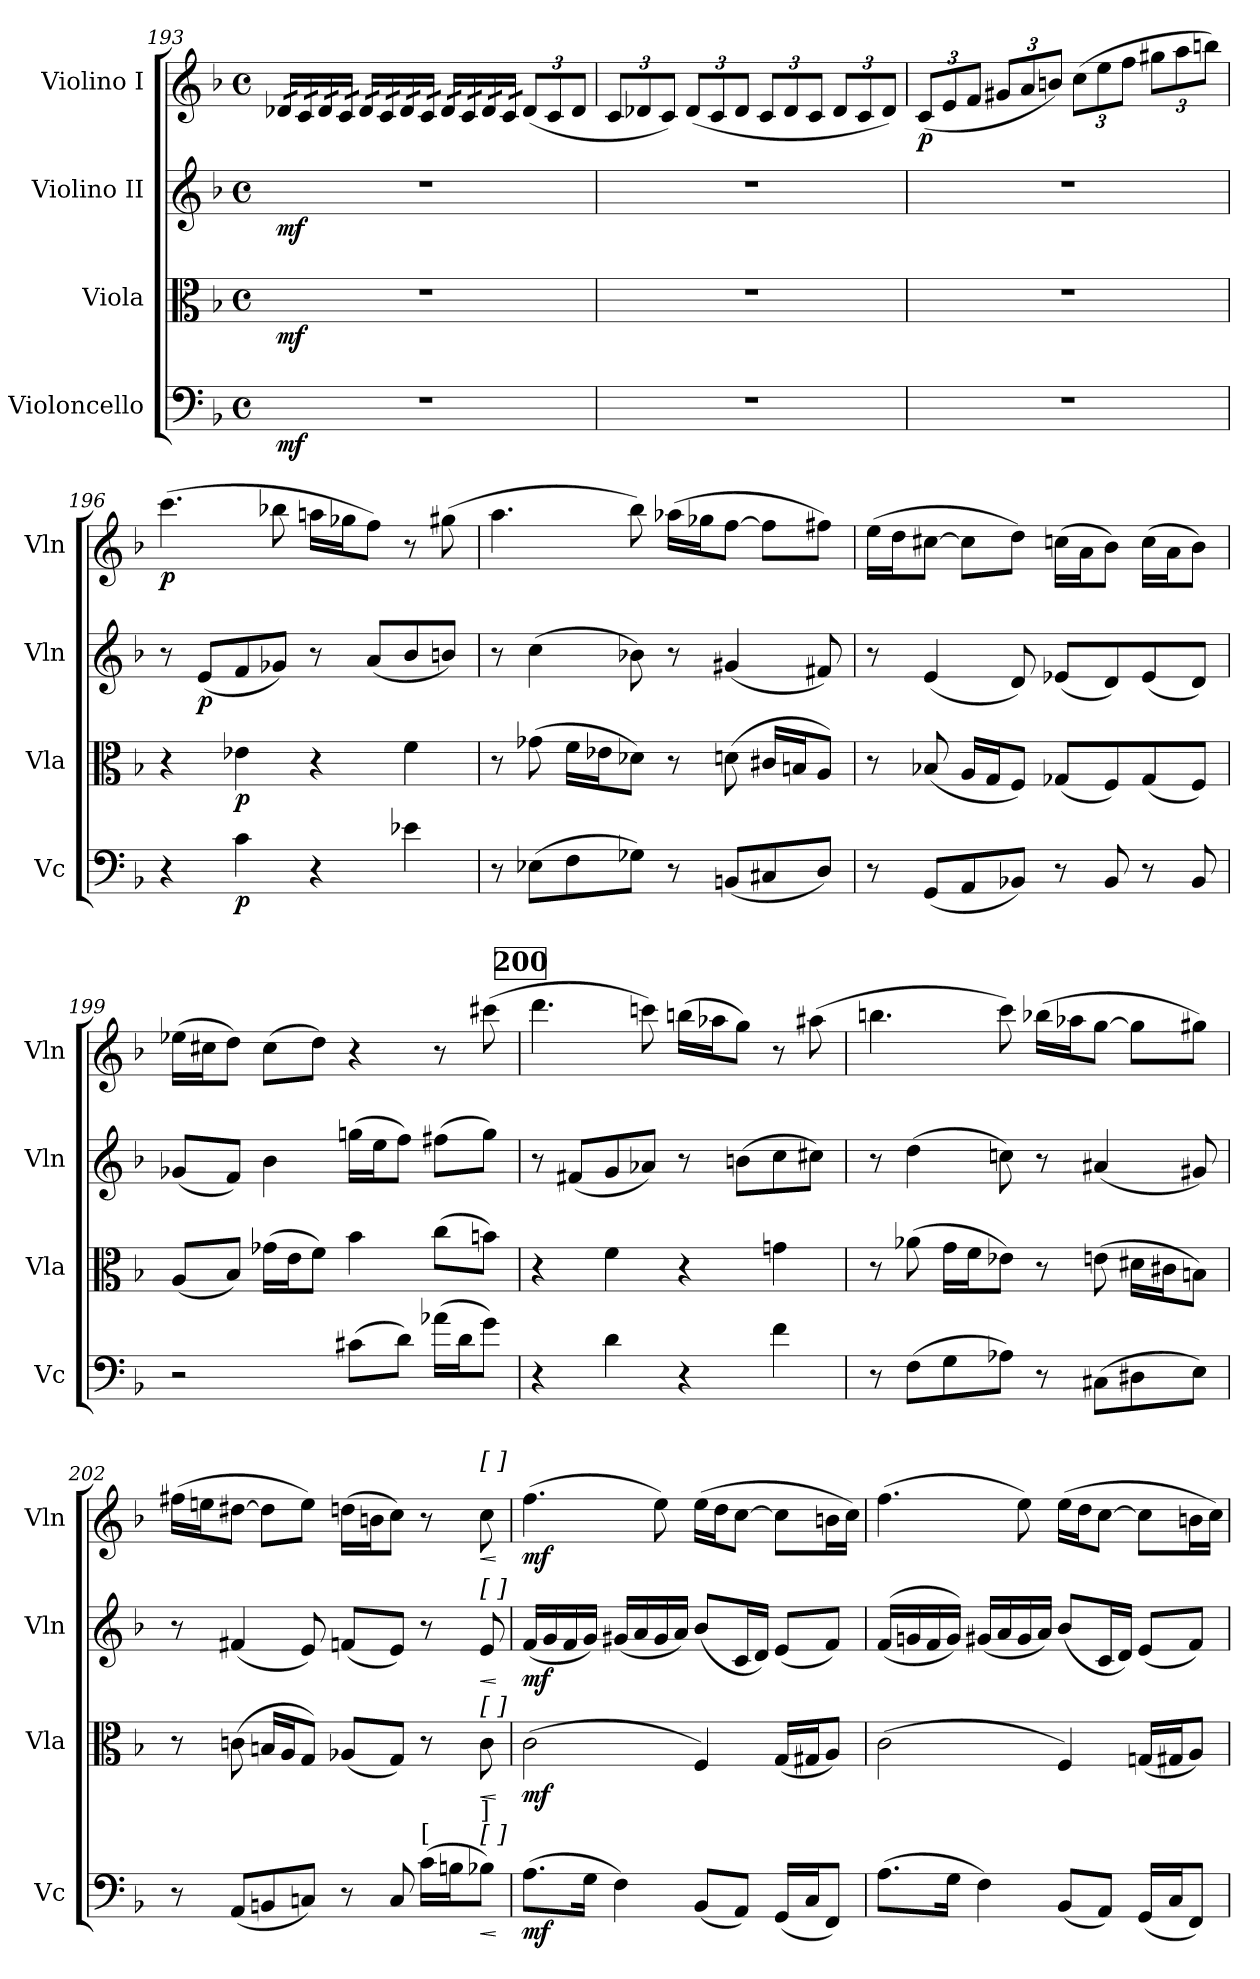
**kern	**dynam	**kern	**dynam	**kern	**dynam	**kern	**dynam
*part4	*part4	*part3	*part3	*part2	*part2	*part1	*part1
*staff4	*staff4	*staff3	*staff3	*staff2	*staff2	*staff1	*staff1
*I"Violoncello	*	*I"Viola	*	*I"Violino II	*	*I"Violino I	*
*I'Vc	*	*I'Vla	*	*I'Vln	*	*I'Vln	*
*clefF4	*	*clefC3	*	*clefG2	*	*clefG2	*
*k[b-]	*	*k[b-]	*	*k[b-]	*	*k[b-]	*
*M4/4	*	*M4/4	*	*M4/4	*	*M4/4	*
*met(c)	*	*met(c)	*	*met(c)	*	*met(c)	*
=193	=193	=193	=193	=193	=193	=193	=193
!	!LO:DY:b	!	!LO:DY:b	!	!LO:DY:b	!	!
*	*	*	*	*	*	*tremolo	*
1r	mf	1r	mf	1r	mf	32d-X/LLL	.
.	.	.	.	.	.	32d-X/	.
.	.	.	.	.	.	32c/	.
.	.	.	.	.	.	32c/	.
.	.	.	.	.	.	32d-/	.
.	.	.	.	.	.	32d-/	.
.	.	.	.	.	.	32c/	.
.	.	.	.	.	.	32c/JJJ	.
.	.	.	.	.	.	32d-/LLL	.
.	.	.	.	.	.	32d-/	.
.	.	.	.	.	.	32c/	.
.	.	.	.	.	.	32c/	.
.	.	.	.	.	.	32d-/	.
.	.	.	.	.	.	32d-/	.
.	.	.	.	.	.	32c/	.
.	.	.	.	.	.	32c/JJJ	.
.	.	.	.	.	.	32d-/LLL	.
.	.	.	.	.	.	32d-/	.
.	.	.	.	.	.	32c/	.
.	.	.	.	.	.	32c/	.
.	.	.	.	.	.	32d-/	.
.	.	.	.	.	.	32d-/	.
.	.	.	.	.	.	32c/	.
.	.	.	.	.	.	32c/JJJ	.
*	*	*	*	*	*	*Xtremolo	*
*	*	*	*	*	*	*Xbrackettup	*
.	.	.	.	.	.	(12d-/L	.
.	.	.	.	.	.	12c/	.
.	.	.	.	.	.	12d-/J	.
=194	=194	=194	=194	=194	=194	=194	=194
1r	.	1r	.	1r	.	12c/L	.
.	.	.	.	.	.	12d-X/	.
.	.	.	.	.	.	12c/J)	.
.	.	.	.	.	.	(12d-/L	.
.	.	.	.	.	.	12c/	.
.	.	.	.	.	.	12d-/J	.
.	.	.	.	.	.	12c/L	.
.	.	.	.	.	.	12d-/	.
.	.	.	.	.	.	12c/J	.
.	.	.	.	.	.	12d-/L	.
.	.	.	.	.	.	12c/	.
.	.	.	.	.	.	12d-/J)	.
!!LO:PB:g=z
=195	=195	=195	=195	=195	=195	=195	=195
!	!	!	!	!	!	!	!LO:DY:b
1r	.	1r	.	1r	.	(12c/L	p
.	.	.	.	.	.	12e/	.
.	.	.	.	.	.	12f/J	.
.	.	.	.	.	.	12g#X/L	.
.	.	.	.	.	.	12a/	.
.	.	.	.	.	.	12bn/J)	.
.	.	.	.	.	.	(12cc\L	.
.	.	.	.	.	.	12ee\	.
.	.	.	.	.	.	12ff\J	.
.	.	.	.	.	.	12gg#X\L	.
.	.	.	.	.	.	12aa\	.
.	.	.	.	.	.	12bbn\J)	.
=196	=196	=196	=196	=196	=196	=196	=196
!	!	!	!	!	!	!	!LO:DY:b
4r	.	4r	.	8r	.	(4.ccc\	p
!	!	!	!	!	!LO:DY:b	!	!
.	.	.	.	(8e/L	p	.	.
!	!LO:DY:b	!	!LO:DY:b	!	!	!	!
4c\	p	4e-X\	p	8f/	.	.	.
.	.	.	.	8g-X/J)	.	8bb-X\	.
4r	.	4r	.	8r	.	16aan\LL	.
.	.	.	.	.	.	16gg-X\J	.
.	.	.	.	(8a/L	.	8ff\J)	.
4e-X\	.	4f\	.	8b-/	.	8r	.
.	.	.	.	8bn/J)	.	(8gg#X\	.
=197	=197	=197	=197	=197	=197	=197	=197
8r	.	8r	.	8r	.	4.aa\	.
(8E-X\L	.	(8g-X\	.	(4cc\	.	.	.
8F\	.	16f\LL	.	.	.	.	.
.	.	16e-X\J	.	.	.	.	.
8G-X\J)	.	8d-X\J)	.	8b-X\)	.	8bb-\)	.
8r	.	8r	.	8r	.	(16aa-X\LL	.
.	.	.	.	.	.	16gg-X\J	.
(8BBn/L	.	(8dn\	.	(4g#X/	.	[8ff\J	.
8C#X/	.	16c#X/LL	.	.	.	8ff\L]	.
.	.	16Bn/J	.	.	.	.	.
8D/J)	.	8A/J)	.	8f#X/)	.	8ff#X\J)	.
!!LO:LB:g=z
=198	=198	=198	=198	=198	=198	=198	=198
8r	.	8r	.	8r	.	(16ee\LL	.
.	.	.	.	.	.	16dd\J	.
(8GG/L	.	(8B-X/	.	(4e/	.	[8cc#X\J	.
8AA/	.	16A/LL	.	.	.	8cc#\L]	.
.	.	16G/J	.	.	.	.	.
8BB-X/J)	.	8F/J)	.	8d/)	.	8dd\J)	.
8r	.	(8G-X/L	.	(8e-X/L	.	(16ccn\LL	.
.	.	.	.	.	.	16a\J	.
8BB-/	.	8F/)	.	8d/)	.	8b-\J)	.
8r	.	(8G-/	.	(8e-/	.	(16cc\LL	.
.	.	.	.	.	.	16a\J	.
8BB-/	.	8F/J)	.	8d/J)	.	8b-\J)	.
=199	=199	=199	=199	=199	=199	=199	=199
2r	.	(8A/L	.	(8g-X/L	.	(16ee-X\LL	.
.	.	.	.	.	.	16cc#X\J	.
.	.	8B-/J)	.	8f/J)	.	8dd\J)	.
.	.	(16g-X\LL	.	4b-\	.	(8cc#\L	.
.	.	16e\J	.	.	.	.	.
.	.	8f\J)	.	.	.	8dd\J)	.
(8c#X\L	.	4b-\	.	(16ggn\LL	.	4r	.
.	.	.	.	16ee\J	.	.	.
8d\J)	.	.	.	8ff\J)	.	.	.
(16a-X\LL	.	(8cc\L	.	(8ff#X\L	.	8r	.
16d\J	.	.	.	.	.	.	.
8g\J)	.	8bn\J)	.	8gg\J)	.	(8ccc#X\	.
!!LO:REH:place=s1:a:B:t=200
=200	=200	=200	=200	=200	=200	=200	=200
4r	.	4r	.	8r	.	4.ddd\	.
.	.	.	.	(8f#X/L	.	.	.
4d\	.	4f\	.	8g/	.	.	.
.	.	.	.	8a-X/J)	.	8cccn\)	.
4r	.	4r	.	8r	.	(16bbn\LL	.
.	.	.	.	.	.	16aa-X\J	.
.	.	.	.	(8bn\L	.	8gg\J)	.
4f\	.	4gn\	.	8cc\	.	8r	.
.	.	.	.	8cc#X\J)	.	(8aa#X\	.
=201	=201	=201	=201	=201	=201	=201	=201
8r	.	8r	.	8r	.	4.bbn\	.
(8F\L	.	(8a-X\	.	(4dd\	.	.	.
8G\	.	16g\LL	.	.	.	.	.
.	.	16f\J	.	.	.	.	.
8A-X\J)	.	8e-X\J)	.	8ccn\)	.	8ccc\)	.
8r	.	8r	.	8r	.	(16bb-X\LL	.
.	.	.	.	.	.	16aa-X\J	.
(8C#X\L	.	(8en\	.	(4a#X/	.	[8gg\J	.
8D#X\	.	16d#X\LL	.	.	.	8gg\L]	.
.	.	16c#X\J	.	.	.	.	.
8E\J)	.	8Bn\J)	.	8g#X/)	.	8gg#X\J)	.
!!LO:LB:g=z
=202	=202	=202	=202	=202	=202	=202	=202
8r	.	8r	.	8r	.	(16ff#X\LL	.
.	.	.	.	.	.	16een\J	.
(8AA/L	.	(8cn\	.	(4f#X/	.	[8dd#X\J	.
8BBn/	.	16Bn/LL	.	.	.	8dd#\L]	.
.	.	16A/J	.	.	.	.	.
8Cn/J)	.	8G/J)	.	8e/)	.	8ee\J)	.
8r	.	(8A-X/L	.	(8fn/L	.	(16ddn\LL	.
.	.	.	.	.	.	16bn\J	.
8C/	.	8G/J)	.	8e/J)	.	8cc\J)	.
!LO:TX:a:t=[	!	!	!	!	!	!	!
(16c\LL	.	8r	.	8r	.	8r	.
16Bn\J	.	.	.	.	.	.	.
!	!	!	!	!	!	!LO:TX:a:t=[          ]	!
!	!	!	!	!LO:TX:a:t=[          ]	!	!	!
!	!	!LO:TX:a:t=[          ]	!	!	!	!	!
!LO:TX:a:t=[          ]	!	!	!	!	!	!	!
!LO:TX:a:t=]	!	!	!	!	!	!	!
!	!LO:HP:b	!	!LO:HP:b	!	!LO:HP:b	!	!LO:HP:b
8B-X\J)	<	8c\	<	8e/	<	8cc\	<
.	[	.	[	.	[	.	[
=203	=203	=203	=203	=203	=203	=203	=203
!	!LO:DY:b	!	!LO:DY:b	!	!LO:DY:b	!	!LO:DY:b
(8.A\L	mf	(2c\	mf	(16f/LL	mf	(4.ff\	mf
.	.	.	.	16g/	.	.	.
.	.	.	.	16f/	.	.	.
16G\Jk	.	.	.	16g/JJ)	.	.	.
4F\)	.	.	.	(16g#X/LL	.	.	.
.	.	.	.	16a/	.	.	.
.	.	.	.	16g#/	.	8ee\)	.
.	.	.	.	16a/JJ)	.	.	.
(8BB-/L	.	4F/)	.	(8b-/L	.	(16ee\LL	.
.	.	.	.	.	.	16dd\J	.
8AA/J)	.	.	.	16c/L	.	[8cc\J	.
.	.	.	.	16d/JJ)	.	.	.
(16GG/LL	.	(16G/LL	.	(8e/L	.	8cc\L]	.
16C/J	.	16G#X/J	.	.	.	.	.
8FF/J)	.	8A/J)	.	8f/J)	.	16bn\L	.
.	.	.	.	.	.	16cc\JJ)	.
=204	=204	=204	=204	=204	=204	=204	=204
(8.A\L	.	(2c\	.	((16f/LL	.	(4.ff\	.
.	.	.	.	16gn/	.	.	.
.	.	.	.	16f/	.	.	.
16G\Jk	.	.	.	16g/JJ))	.	.	.
4F\)	.	.	.	(16g#X/LL	.	.	.
.	.	.	.	16a/	.	.	.
.	.	.	.	16g#/	.	8ee\)	.
.	.	.	.	16a/JJ)	.	.	.
(8BB-/L	.	4F/)	.	(8b-/L	.	(16ee\LL	.
.	.	.	.	.	.	16dd\J	.
8AA/J)	.	.	.	16c/L	.	[8cc\J	.
.	.	.	.	16d/JJ)	.	.	.
(16GG/LL	.	(16Gn/LL	.	(8e/L	.	8cc\L]	.
16C/J	.	16G#X/J	.	.	.	.	.
8FF/J)	.	8A/J)	.	8f/J)	.	16bn\L	.
.	.	.	.	.	.	16cc\JJ)	.
=	=	=	=	=	=	=	=
*-	*-	*-	*-	*-	*-	*-	*-
